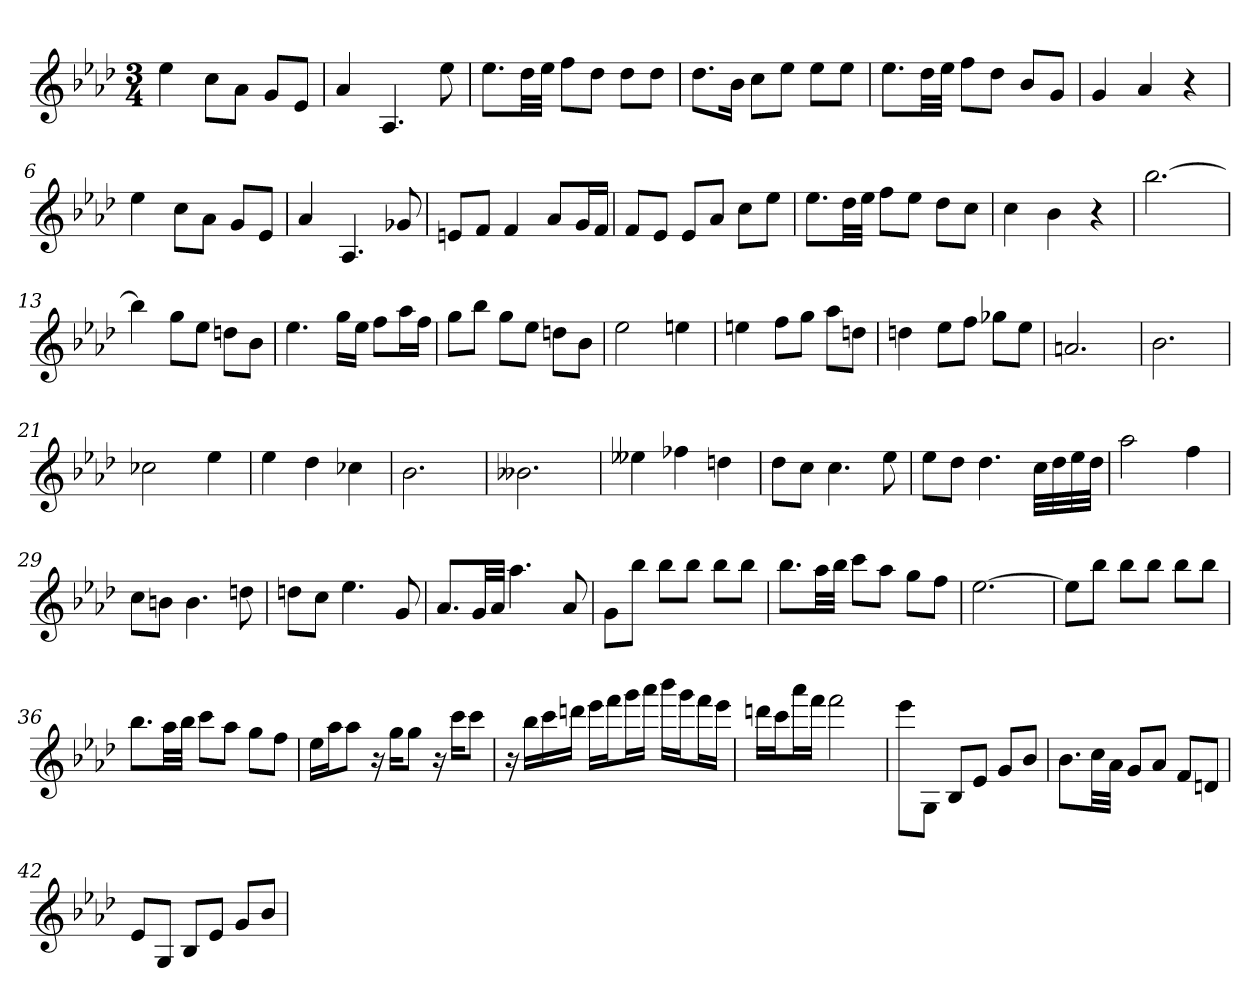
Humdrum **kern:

**kern
*part1
*staff1
*k[b-e-a-d-]
*A-:
*M3/4
=
4ee-
8ccL
8a-J
8gL
8e-J
=1
4a-
4.A-
8ee-
=2
8.ee-L
32dd-LL
32ee-JJJ
8ffL
8dd-J
8dd-L
8dd-J
=3
8.dd-L
16b-Jk
8ccL
8ee-J
8ee-L
8ee-J
=4
8.ee-L
32dd-LL
32ee-JJJ
8ffL
8dd-J
8b-L
8gJ
=5
4g
4a-
4r
=6
4ee-
8ccL
8a-J
8gL
8e-J
=7
4a-
4.A-
8g-X
=8
8enL
8fJ
4f
8a-L
16gL
16fJJ
=9
8fL
8e-J
8e-L
8a-J
8ccL
8ee-J
=10
8.ee-L
32dd-LL
32ee-JJJ
8ffL
8ee-J
8dd-L
8ccJ
=11
4cc
4b-
4r
=12
[2.bb-
=13
4bb-]
8ggL
8ee-J
8ddnL
8b-J
=14
4.ee-
16ggLL
16ee-JJ
8ffL
16aa-L
16ffJJ
=15
8ggL
8bb-J
8ggL
8ee-J
8ddnL
8b-J
=16
2ee-
4een
=17
4een
8ffL
8ggJ
8aa-L
8ddnJ
=18
4ddn
8ee-L
8ffJ
8gg-XL
8ee-J
=19
2.an
=20
2.b-
=21
2cc-X
4ee-
=22
4ee-
4dd-
4cc-X
=23
2.b-
=24
2.b--X
=25
4ee--X
4ff-X
4ddn
=26
8dd-L
8ccJ
4.cc
8ee-
=27
8ee-L
8dd-J
4.dd-
32ccLLL
32dd-
32ee-
32dd-JJJ
=28
2aa-
4ff
=29
8ccL
8bnJ
4.b
8ddn
=30
8ddnL
8ccJ
4.ee-
8g
=31
8.a-L
32gLL
32a-JJJ
4.aa-
8a-
=32
8gL
8bb-J
8bb-L
8bb-J
8bb-L
8bb-J
=33
8.bb-L
32aa-LL
32bb-JJJ
8cccL
8aa-J
8ggL
8ffJ
=34
[2.ee-
=35
8ee-L]
8bb-J
8bb-L
8bb-J
8bb-L
8bb-J
=36
8.bb-L
32aa-LL
32bb-JJJ
8cccL
8aa-J
8ggL
8ffJ
=37
16ee-LL
16aa-J
8aa-J
16r
16ggKL
8ggJ
16r
16cccKL
8cccJ
=38
16r
16bb-LL
16ccc
16dddnJJ
16eee-LL
16fffJ
16gggL
16aaa-JJ
16bbb-LL
16gggJ
16fffL
16eee-JJ
=39
16dddnLL
16cccJ
16aaa-L
16fffJJ
2fff
=40
8eee-L
8GJ
8B-L
8e-J
8gL
8b-J
=41
8.b-L
32ccLL
32a-JJJ
8gL
8a-J
8fL
8dnJ
=42
8e-L
8GJ
8B-L
8e-J
8gL
8b-J
=
*-
